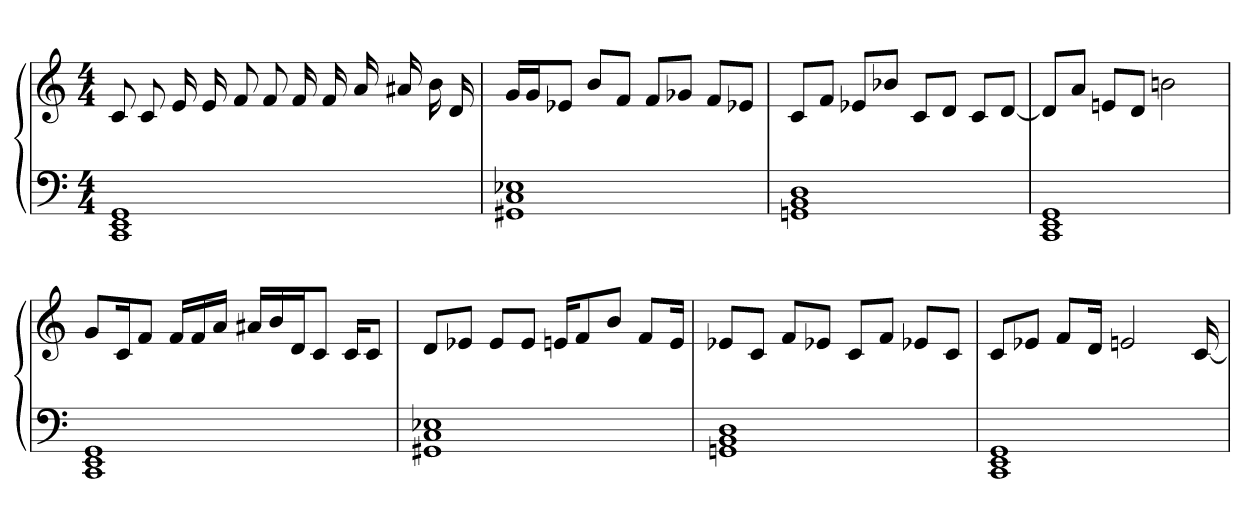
**kern	**kern
*part2	*part1
*staff2	*staff1
*clefF4	*
*M4/4	*M4/4
=	=
1CC 1EE 1GG	8c
.	8c
.	16e
.	16e
.	8f
.	8f
.	16f
.	16f
.	16a
.	16a#X
.	16b
.	16d
=	=
1GG#X 1C 1E-X	16gLL
.	16gJ
.	8e-XJ
.	8bL
.	8fJ
.	8fL
.	8g-XJ
.	8fL
.	8e-XJ
=	=
1GGn 1BB 1D	8cL
.	8fJ
.	8e-XL
.	8b-XJ
.	8cL
.	8dJ
.	8cL
.	[8dJ
=	=
1CC 1EE 1GG	8dL]
.	8aJ
.	8enL
.	8dJ
.	2bn
=	=
1CC 1EE 1GG	8gL
.	16cK
.	8fJ
.	16fLL
.	16f
.	16aJJ
.	16a#XLL
.	16bJ
.	16dK
.	8cJ
.	16cKL
.	8cJ
=	=
1GG#X 1C 1E-X	8dL
.	8e-XJ
.	8e-L
.	8e-J
.	16enKL
.	8f
.	8bJ
.	8fL
.	16eJk
=	=
1GGn 1BB 1D	8e-XL
.	8cJ
.	8fL
.	8e-XJ
.	8cL
.	8fJ
.	8e-XL
.	8cJ
=	=
1CC 1EE 1GG	8cL
.	8e-XJ
.	8fL
.	16dJk
.	2en
.	[16c
=	=
*-	*-
